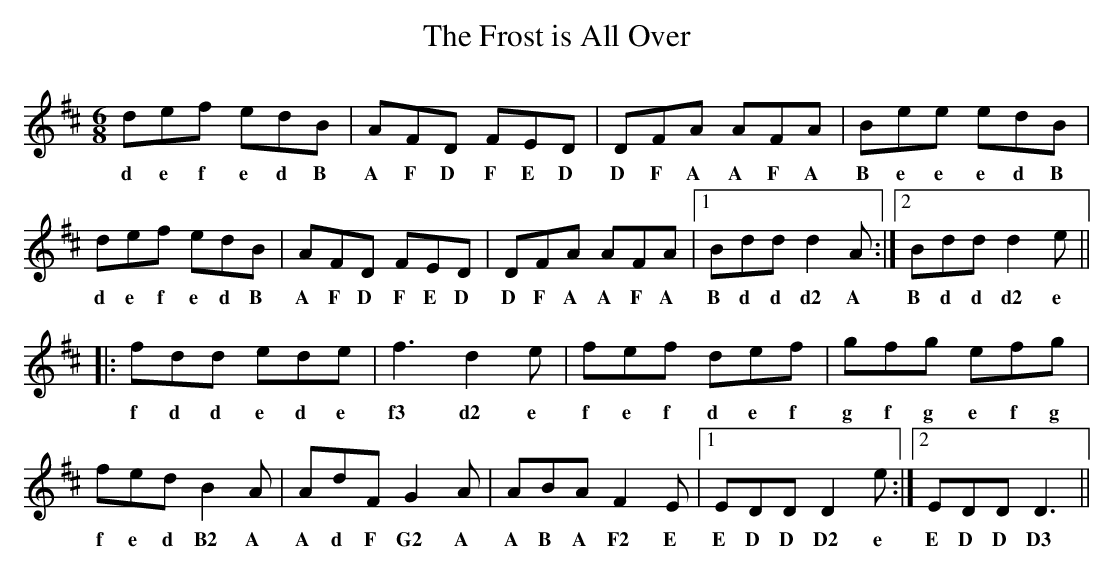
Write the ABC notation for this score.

X:1
T:The Frost is All Over
M:6/8
K:D
def edB|AFD FED|DFA AFA|Bee edB|
w: d e f e d B A F D F E D D F A A F A B e e e d B
def edB|AFD FED|DFA AFA|1 Bdd d2A:|2 Bdd d2e||
w: d e f e d B A F D F E D D F A A F A B d d d2 A B d d d2 e
|:fdd ede|f3 d2e|fef def|gfg efg|
w: f d d e d e f3 d2 e f e f d e f g f g e f g
fed B2A|AdF G2A|ABA F2E|1 EDD D2e:|2 EDD D3||
w: f e d B2 A A d F G2 A A B A F2 E E D D D2 e E D D D3
